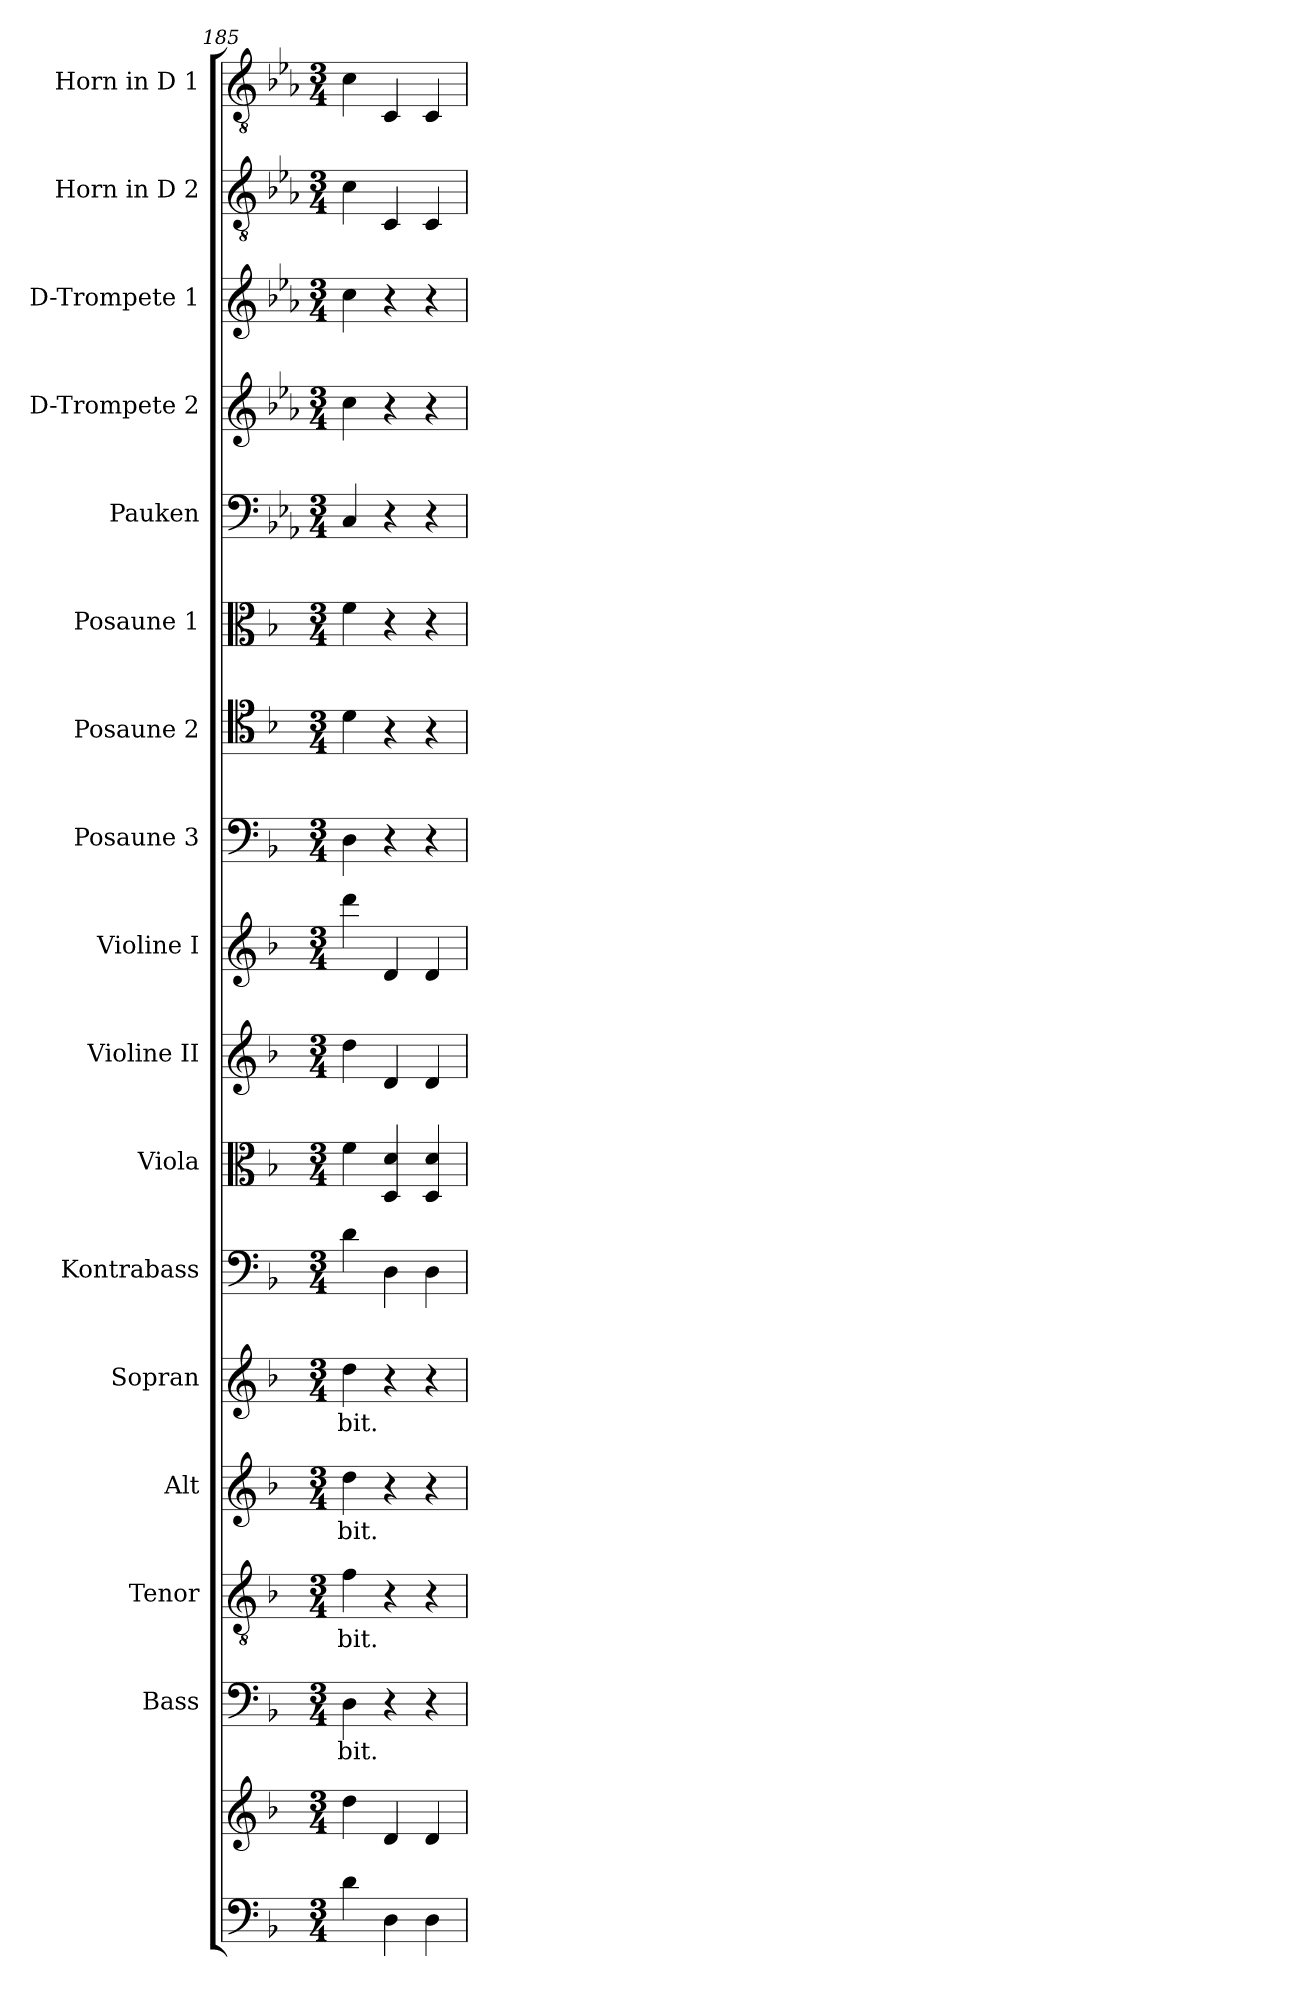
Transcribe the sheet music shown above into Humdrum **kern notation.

**kern	**kern	**kern	**text	**kern	**text	**kern	**text	**kern	**text	**kern	**kern	**kern	**kern	**kern	**kern	**kern	**kern	**kern	**kern	**kern	**kern
*part17	*part17	*part16	*part16	*part15	*part15	*part14	*part14	*part13	*part13	*part12	*part11	*part10	*part9	*part8	*part7	*part6	*part5	*part4	*part3	*part2	*part1
*staff18	*staff17	*staff16	*staff16	*staff15	*staff15	*staff14	*staff14	*staff13	*staff13	*staff12	*staff11	*staff10	*staff9	*staff8	*staff7	*staff6	*staff5	*staff4	*staff3	*staff2	*staff1
*	*	*I"Bass	*	*I"Tenor	*	*I"Alt	*	*I"Sopran	*	*I"Kontrabass	*I"Viola	*I"Violine II	*I"Violine I	*I"Posaune 3	*I"Posaune 2	*I"Posaune 1	*I"Pauken	*I"D-Trompete 2	*I"D-Trompete 1	*I"Horn in D 2	*I"Horn in D 1
*	*	*I'B.	*	*I'T.	*	*I'A.	*	*I'S.	*	*I'Kb.	*I'Vla.	*I'Vl. II	*I'Vl. I	*I'Pos. 3	*I'Pos. 2	*I'Pos. 1	*I'Pk.	*I'D Trp. 2	*I'D Trp. 1	*I'Hrn. 2	*I'Hrn. 1
*clefF4	*clefG2	*clefF4	*	*clefGv2	*	*clefG2	*	*clefG2	*	*clefF4	*clefC3	*clefG2	*clefG2	*clefF4	*clefC4	*clefC3	*clefF4	*clefG2	*clefG2	*clefGv2	*clefGv2
*	*	*	*	*	*	*	*	*	*	*ITrd7c12	*	*	*	*	*	*	*ITrd-1c-2	*ITrd-1c-2	*ITrd-1c-2	*ITrd-1c-2	*ITrd-1c-2
*k[b-]	*k[b-]	*k[b-]	*	*k[b-]	*	*k[b-]	*	*k[b-]	*	*k[b-]	*k[b-]	*k[b-]	*k[b-]	*k[b-]	*k[b-]	*k[b-]	*k[b-]	*k[b-]	*k[b-]	*k[b-]	*k[b-]
*F:	*F:	*F:	*	*F:	*	*F:	*	*F:	*	*F:	*F:	*F:	*F:	*F:	*F:	*F:	*F:	*F:	*F:	*F:	*F:
*M3/4	*M3/4	*M3/4	*	*M3/4	*	*M3/4	*	*M3/4	*	*M3/4	*M3/4	*M3/4	*M3/4	*M3/4	*M3/4	*M3/4	*M3/4	*M3/4	*M3/4	*M3/4	*M3/4
=185	=185	=185	=185	=185	=185	=185	=185	=185	=185	=185	=185	=185	=185	=185	=185	=185	=185	=185	=185	=185	=185
!	!	!	!LO:LY:b	!	!LO:LY:b	!	!LO:LY:b	!	!LO:LY:b	!	!	!	!	!	!	!	!	!	!	!	!
4d\	4dd\	4D\	-bit.	4f\	-bit.	4dd\	-bit.	4dd\	-bit.	4D\	4f\	4dd\	4ddd\	4D\	4d\	4f\	4D/	4dd\	4dd\	4d\	4d\
4D\	4d/	4r	.	4r	.	4r	.	4r	.	4DD\	4D/ 4d/	4d/	4d/	4r	4r	4r	4r	4r	4r	4D/	4D/
4D\	4d/	4r	.	4r	.	4r	.	4r	.	4DD\	4D/ 4d/	4d/	4d/	4r	4r	4r	4r	4r	4r	4D/	4D/
=	=	=	=	=	=	=	=	=	=	=	=	=	=	=	=	=	=	=	=	=	=
*-	*-	*-	*-	*-	*-	*-	*-	*-	*-	*-	*-	*-	*-	*-	*-	*-	*-	*-	*-	*-	*-
